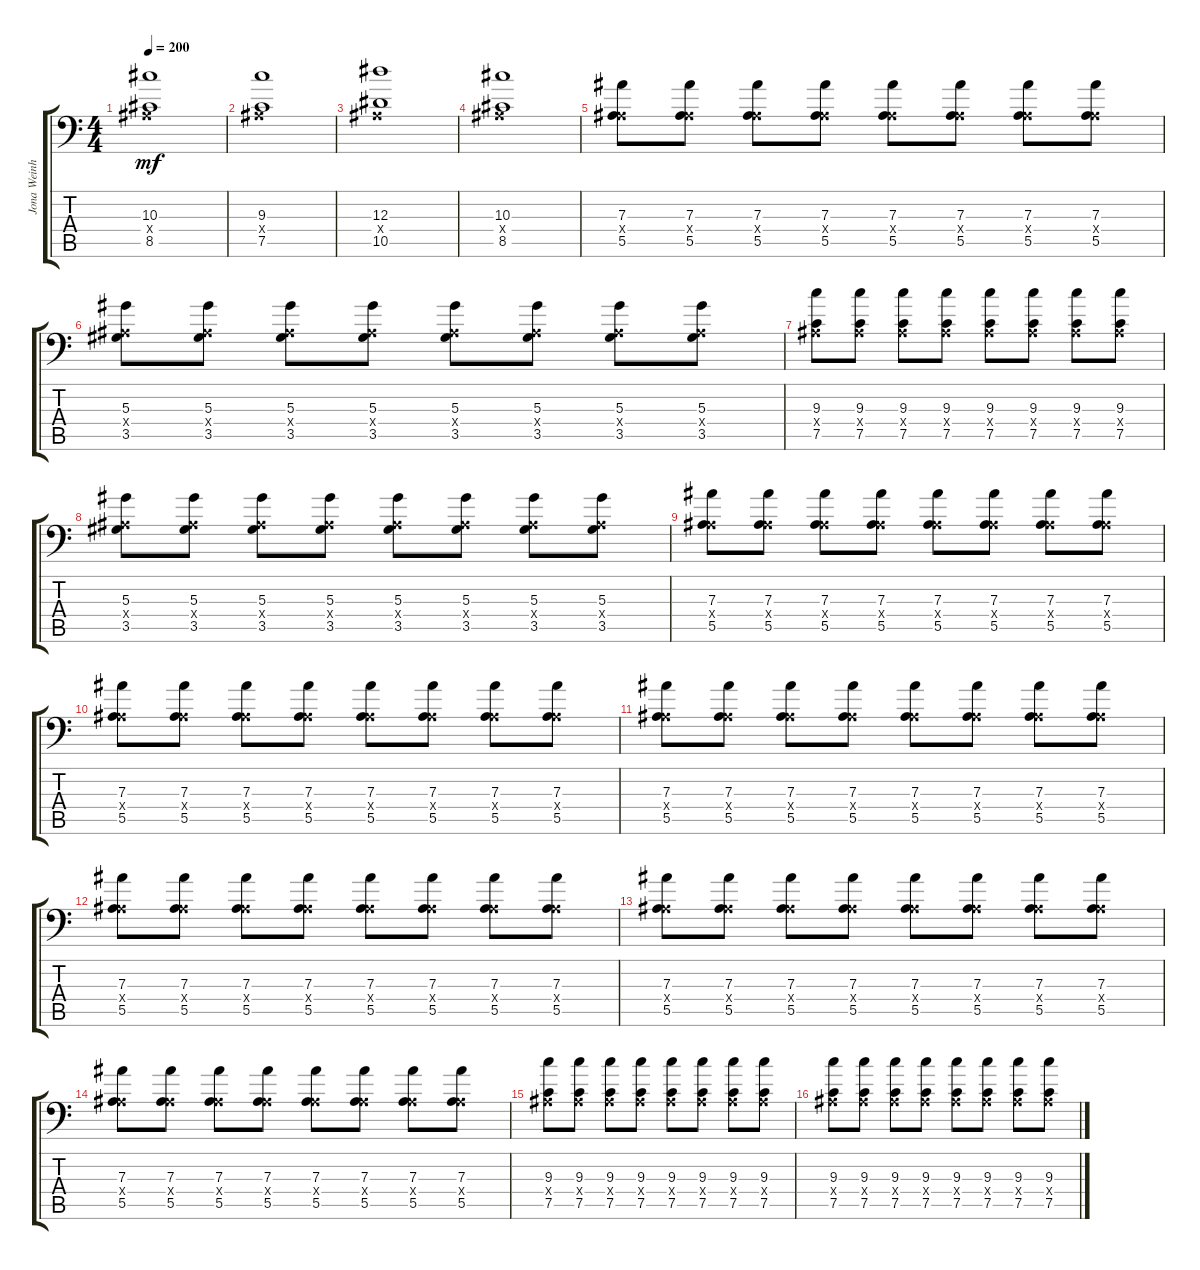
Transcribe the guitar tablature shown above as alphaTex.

\track ("Jona Weinhofen" "Jona Weinh") {instrument distortionguitar}
\staff {score tabs}
\tuning (C4 G3 Eb3 Bb2 F2 Bb1) {hide}
\ts (4 4)
\tempo 200
\clef f4
\ks c
(10.3 0.4{x} 8.5).1{dy mf} |
(9.3 0.4{x} 7.5).1 |
(12.3 0.4{x} 10.5).1 |
(10.3 0.4{x} 8.5).1 |
(7.3 0.4{x} 5.5).8 (7.3 0.4{x} 5.5).8 (7.3 0.4{x} 5.5).8 (7.3 0.4{x} 5.5).8 (7.3 0.4{x} 5.5).8 (7.3 0.4{x} 5.5).8 (7.3 0.4{x} 5.5).8 (7.3 0.4{x} 5.5).8 |
(5.3 0.4{x} 3.5).8 (5.3 0.4{x} 3.5).8 (5.3 0.4{x} 3.5).8 (5.3 0.4{x} 3.5).8 (5.3 0.4{x} 3.5).8 (5.3 0.4{x} 3.5).8 (5.3 0.4{x} 3.5).8 (5.3 0.4{x} 3.5).8 |
(9.3 0.4{x} 7.5).8 (9.3 0.4{x} 7.5).8 (9.3 0.4{x} 7.5).8 (9.3 0.4{x} 7.5).8 (9.3 0.4{x} 7.5).8 (9.3 0.4{x} 7.5).8 (9.3 0.4{x} 7.5).8 (9.3 0.4{x} 7.5).8 |
(5.3 0.4{x} 3.5).8 (5.3 0.4{x} 3.5).8 (5.3 0.4{x} 3.5).8 (5.3 0.4{x} 3.5).8 (5.3 0.4{x} 3.5).8 (5.3 0.4{x} 3.5).8 (5.3 0.4{x} 3.5).8 (5.3 0.4{x} 3.5).8 |
(7.3 0.4{x} 5.5).8 (7.3 0.4{x} 5.5).8 (7.3 0.4{x} 5.5).8 (7.3 0.4{x} 5.5).8 (7.3 0.4{x} 5.5).8 (7.3 0.4{x} 5.5).8 (7.3 0.4{x} 5.5).8 (7.3 0.4{x} 5.5).8 |
(7.3 0.4{x} 5.5).8 (7.3 0.4{x} 5.5).8 (7.3 0.4{x} 5.5).8 (7.3 0.4{x} 5.5).8 (7.3 0.4{x} 5.5).8 (7.3 0.4{x} 5.5).8 (7.3 0.4{x} 5.5).8 (7.3 0.4{x} 5.5).8 |
(7.3 0.4{x} 5.5).8 (7.3 0.4{x} 5.5).8 (7.3 0.4{x} 5.5).8 (7.3 0.4{x} 5.5).8 (7.3 0.4{x} 5.5).8 (7.3 0.4{x} 5.5).8 (7.3 0.4{x} 5.5).8 (7.3 0.4{x} 5.5).8 |
(7.3 0.4{x} 5.5).8 (7.3 0.4{x} 5.5).8 (7.3 0.4{x} 5.5).8 (7.3 0.4{x} 5.5).8 (7.3 0.4{x} 5.5).8 (7.3 0.4{x} 5.5).8 (7.3 0.4{x} 5.5).8 (7.3 0.4{x} 5.5).8 |
(7.3 0.4{x} 5.5).8 (7.3 0.4{x} 5.5).8 (7.3 0.4{x} 5.5).8 (7.3 0.4{x} 5.5).8 (7.3 0.4{x} 5.5).8 (7.3 0.4{x} 5.5).8 (7.3 0.4{x} 5.5).8 (7.3 0.4{x} 5.5).8 |
(7.3 0.4{x} 5.5).8 (7.3 0.4{x} 5.5).8 (7.3 0.4{x} 5.5).8 (7.3 0.4{x} 5.5).8 (7.3 0.4{x} 5.5).8 (7.3 0.4{x} 5.5).8 (7.3 0.4{x} 5.5).8 (7.3 0.4{x} 5.5).8 |
(9.3 0.4{x} 7.5).8 (9.3 0.4{x} 7.5).8 (9.3 0.4{x} 7.5).8 (9.3 0.4{x} 7.5).8 (9.3 0.4{x} 7.5).8 (9.3 0.4{x} 7.5).8 (9.3 0.4{x} 7.5).8 (9.3 0.4{x} 7.5).8 |
(9.3 0.4{x} 7.5).8 (9.3 0.4{x} 7.5).8 (9.3 0.4{x} 7.5).8 (9.3 0.4{x} 7.5).8 (9.3 0.4{x} 7.5).8 (9.3 0.4{x} 7.5).8 (9.3 0.4{x} 7.5).8 (9.3 0.4{x} 7.5).8
